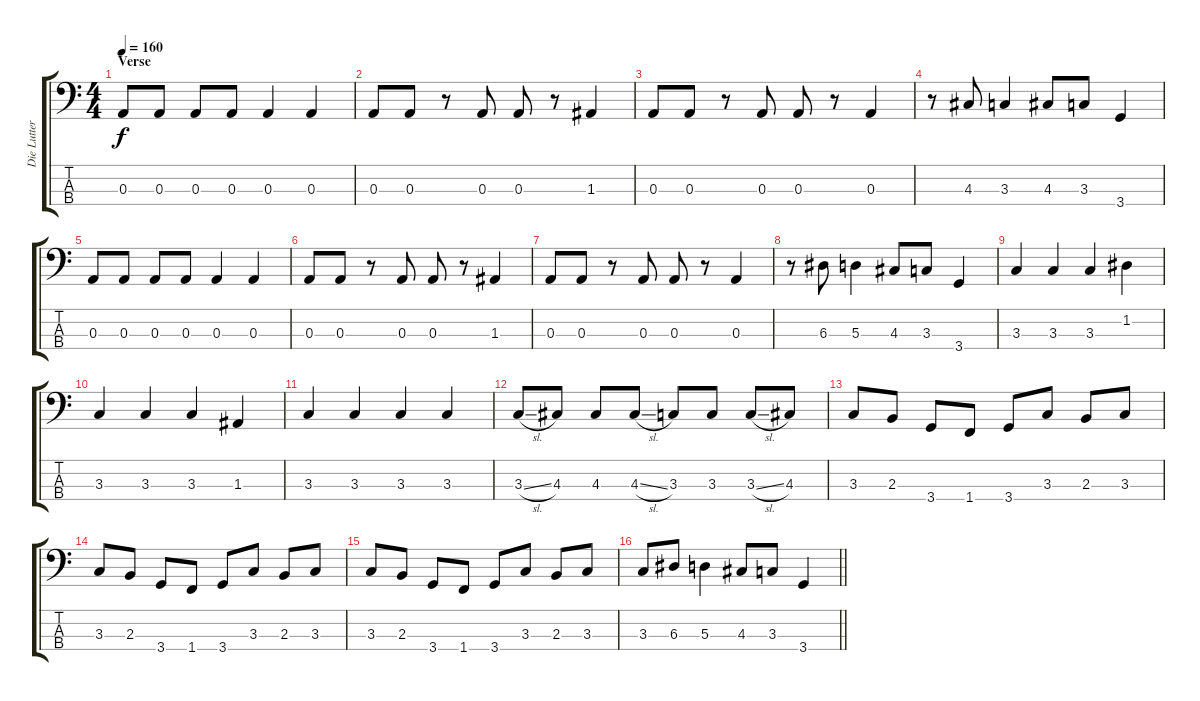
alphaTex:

\track ("Die Lutter" "Die Lutter") {instrument electricbasspick}
\staff {score tabs}
\tuning (G2 D2 A1 E1) {hide}
\ts (4 4)
\section ("" "Verse")
\tempo 160
\clef f4
\ks c
0.3.8{dy f} 0.3.8 0.3.8 0.3.8 0.3.4 0.3.4 |
0.3.8 0.3.8 r.8 0.3.8 0.3.8 r.8 1.3.4 |
0.3.8 0.3.8 r.8 0.3.8 0.3.8 r.8 0.3.4 |
r.8 4.3.8 3.3.4 4.3.8 3.3.8 3.4.4 |
0.3.8 0.3.8 0.3.8 0.3.8 0.3.4 0.3.4 |
0.3.8 0.3.8 r.8 0.3.8 0.3.8 r.8 1.3.4 |
0.3.8 0.3.8 r.8 0.3.8 0.3.8 r.8 0.3.4 |
r.8 6.3.8 5.3.4 4.3.8 3.3.8 3.4.4 |
3.3.4 3.3.4 3.3.4 1.2.4 |
3.3.4 3.3.4 3.3.4 1.3.4 |
3.3.4 3.3.4 3.3.4 3.3.4 |
3.3{sl}.8 4.3.8 4.3.8 4.3{sl}.8 3.3.8 3.3.8 3.3{sl}.8 4.3.8 |
3.3.8 2.3.8 3.4.8 1.4.8 3.4.8 3.3.8 2.3.8 3.3.8 |
3.3.8 2.3.8 3.4.8 1.4.8 3.4.8 3.3.8 2.3.8 3.3.8 |
3.3.8 2.3.8 3.4.8 1.4.8 3.4.8 3.3.8 2.3.8 3.3.8 |
\barLineRight lightlight
3.3.8 6.3.8 5.3.4 4.3.8 3.3.8 3.4.4
